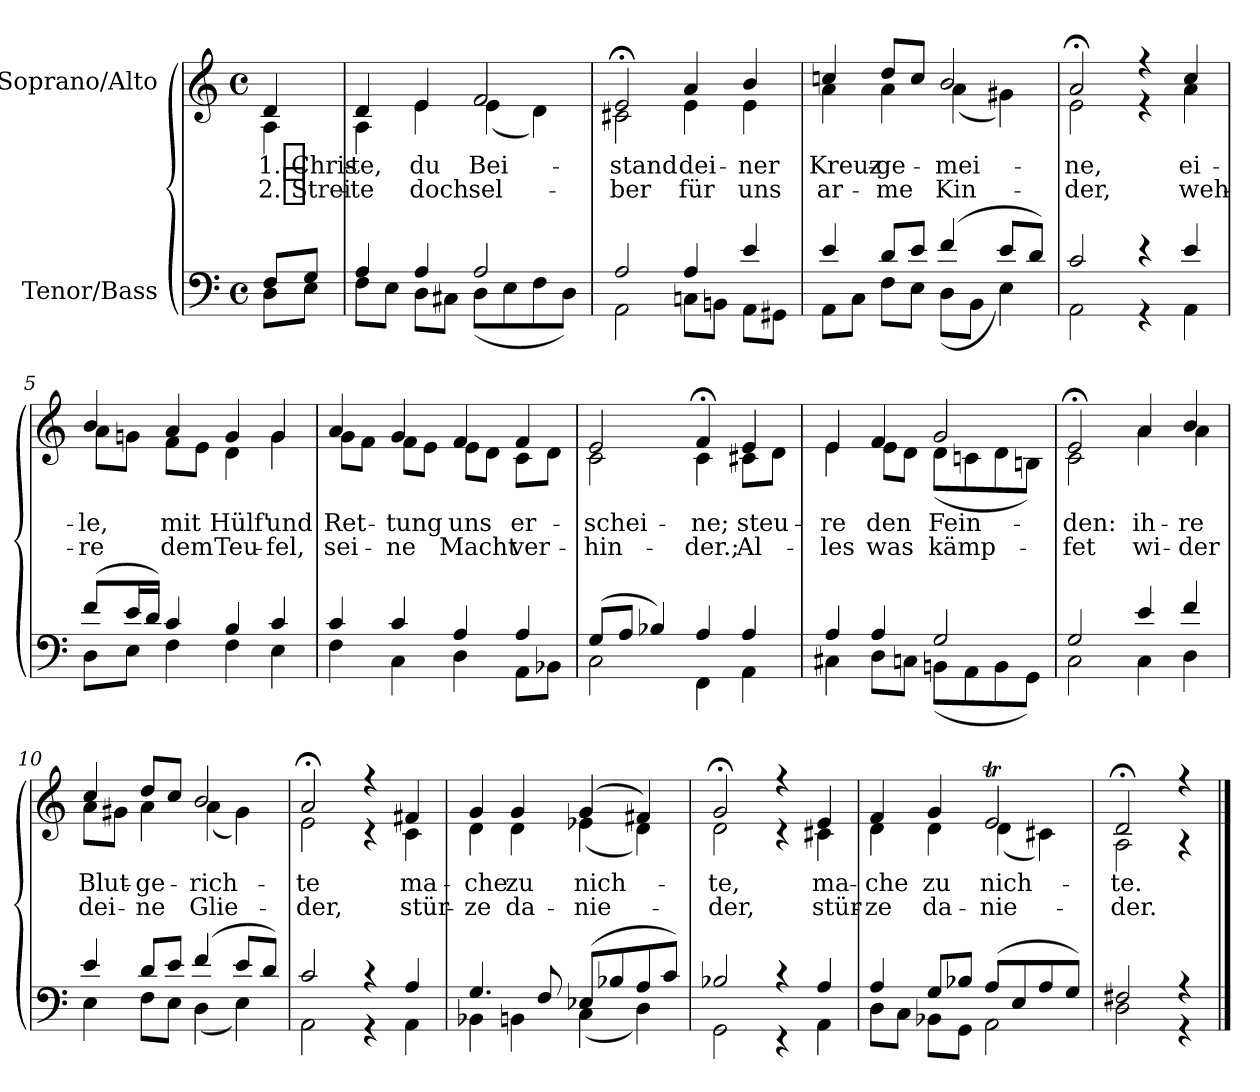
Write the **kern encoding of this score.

**kern	**kern	**text	**text
*part2	*part1	*part1	*part1
*staff2	*staff1	*staff1	*staff1
*I"Tenor/Bass	*I"Soprano/Alto	*	*
*clefF4	*clefG2	*	*
*k[]	*k[]	*	*
*M4/4	*M4/4	*	*
*met(c)	*met(c)	*	*
=	=	=	=
*^	*	*	*
!	!	!	!LO:LY:b	!LO:LY:b
*	*	*^	*	*
8F/L	8D\L	4d/	4A\	1. Chris-	2. Strei-
8G/J	8E\J	.	.	.	.
=1	=1	=1	=1	=1	=1
!	!	!	!	!LO:LY:b	!LO:LY:b
4A/	8F\L	4d/	4A\	-te,	-te
.	8E\J	.	.	.	.
!	!	!	!	!LO:LY:b	!LO:LY:b
4A/	8D\L	4e/	4e\	du	doch
.	8C#X\J	.	.	.	.
!	!	!	!	!LO:LY:b	!LO:LY:b
2A/	(8D\L	2f/	(4e\	Bei-	sel-
.	8E\	.	.	.	.
.	8F\	.	4d\)	.	.
.	8D\J)	.	.	.	.
=2	=2	=2	=2	=2	=2
!	!	!	!	!LO:LY:b	!LO:LY:b
2A/	2AA\	2e;</	2c#X\	-stand	-ber
!	!	!	!	!LO:LY:b	!LO:LY:b
4A/	8Cn\L	4a/	4e\	dei-	für
.	8BBn\J	.	.	.	.
!	!	!	!	!LO:LY:b	!LO:LY:b
4e/	8AA\L	4b/	4e\	-ner	uns
.	8GG#X\J	.	.	.	.
=3	=3	=3	=3	=3	=3
!	!	!	!	!LO:LY:b	!LO:LY:b
4e/	8AA\L	4ccn/	4a\	Kreuz-	ar-
.	8C\J	.	.	.	.
!	!	!	!	!LO:LY:b	!LO:LY:b
8d/L	8F\L	8dd/L	4a\	-ge-	-me
8e/J	8E\J	8cc/J	.	.	.
!	!	!	!	!LO:LY:b	!LO:LY:b
(4f/	(8D\L	2b/	(4a\	-mei-	Kin-
.	8BB\J	.	.	.	.
8e/L	4E\)	.	4g#X\)	.	.
8d/J)	.	.	.	.	.
!!LO:LB:g=z	!!
=4	=4	=4	=4	=4	=4
!	!	!	!	!LO:LY:b	!LO:LY:b
2c/	2AA\	2a;</	2e\	ne,	der,
4r	4r	4r	4r	.	.
!	!	!	!	!LO:LY:b	!LO:LY:b
4e/	4AA\	4cc/	4a\	ei-	weh-
=5	=5	=5	=5	=5	=5
!	!	!	!	!LO:LY:b	!LO:LY:b
(8f/L	8D\L	4b/	8a\L	-le,	-re
16e/L	8E\J	.	8gn\J	.	.
16d/JJ)	.	.	.	.	.
!	!	!	!	!LO:LY:b	!LO:LY:b
4c/	4F\	4a/	8f\L	mit	dem
.	.	.	8e\J	.	.
!	!	!	!	!LO:LY:b	!LO:LY:b
4B/	4F\	4g/	4d\	Hülf'	Teu-
!	!	!	!	!LO:LY:b	!LO:LY:b
4c/	4E\	4g/	4g\	und	-fel,
=6	=6	=6	=6	=6	=6
!	!	!	!	!LO:LY:b	!LO:LY:b
4c/	4F\	4a/	8g\L	Ret-	sei-
.	.	.	8f\J	.	.
!	!	!	!	!LO:LY:b	!LO:LY:b
4c/	4C\	4g/	8f\L	-tung	-ne
.	.	.	8e\J	.	.
!	!	!	!	!LO:LY:b	!LO:LY:b
4A/	4D\	4f/	8e\L	uns	Macht
.	.	.	8d\J	.	.
!	!	!	!	!LO:LY:b	!LO:LY:b
4A/	8AA\L	4f/	8c\L	er-	ver-
.	8BB-X\J	.	8d\J	.	.
=7	=7	=7	=7	=7	=7
!	!	!	!	!LO:LY:b	!LO:LY:b
(8G/L	2C\	2e/	2c\	-schei-	-hin-
8A/J	.	.	.	.	.
4B-X/)	.	.	.	.	.
!	!	!	!	!LO:LY:b	!LO:LY:b
4A/	4FF\	4f;</	4c\	-ne;	-der.;
!	!	!	!	!LO:LY:b	!LO:LY:b
4A/	4AA\	4e/	8c#X\L	steu-	Al-
.	.	.	8d\J	.	.
!!LO:LB:g=z	!!
=8	=8	=8	=8	=8	=8
!	!	!	!	!LO:LY:b	!LO:LY:b
4A/	4C#X\	4e/	4e\	-re	-les
!	!	!	!	!LO:LY:b	!LO:LY:b
4A/	8D\L	4f/	8e\L	den	was
.	8Cn\J	.	8d\J	.	.
!	!	!	!	!LO:LY:b	!LO:LY:b
2G/	(8BBn\L	2g/	(8d\L	Fein-	kämp-
.	8AA\	.	8cn\	.	.
.	8BB\	.	8d\	.	.
.	8GG\J)	.	8Bn\J)	.	.
=9	=9	=9	=9	=9	=9
!	!	!	!	!LO:LY:b	!LO:LY:b
2G/	2C\	2e;</	2c\	-den:	-fet
!	!	!	!	!LO:LY:b	!LO:LY:b
4e/	4C\	4a/	4a\	ih-	wi-
!	!	!	!	!LO:LY:b	!LO:LY:b
4f/	4D\	4b/	4a\	-re	-der
=10	=10	=10	=10	=10	=10
!	!	!	!	!LO:LY:b	!LO:LY:b
4e/	4E\	4cc/	8a\L	Blut-	dei-
.	.	.	8g#X\J	.	.
!	!	!	!	!LO:LY:b	!LO:LY:b
8d/L	8F\L	8dd/L	4a\	-ge-	-ne
8e/J	8E\J	8cc/J	.	.	.
!	!	!	!	!LO:LY:b	!LO:LY:b
(4f/	(4D\	2b/	(4a\	rich-	Glie-
8e/L	4E\)	.	4g#\)	.	.
8d/J)	.	.	.	.	.
=11	=11	=11	=11	=11	=11
!	!	!	!	!LO:LY:b	!LO:LY:b
2c/	2AA\	2a;</	2e\	-te	-der,
4r	4r	4r	4r	.	.
!	!	!	!	!LO:LY:b	!LO:LY:b
4A/	4AA\	4f#X/	4c\	ma-	stür-
!!LO:LB:g=z	!!
=12	=12	=12	=12	=12	=12
!	!	!	!	!LO:LY:b	!LO:LY:b
4.G/	4BB-X\	4g/	4d\	-che	-ze
!	!	!	!	!LO:LY:b	!LO:LY:b
.	4BBn\	4g/	4d\	zu	da-
8F/	.	.	.	.	.
!	!	!	!	!LO:LY:b	!LO:LY:b
(8E-X/L	(4C\	(4g/	(4e-X\	nich-	-nie-
8B-X/	.	.	.	.	.
8A/	4D\)	4f#X/)	4d\)	.	.
8c/J)	.	.	.	.	.
=13	=13	=13	=13	=13	=13
!	!	!	!	!LO:LY:b	!LO:LY:b
2B-X/	2GG\	2g;</	2d\	-te,	-der,
4r	4r	4r	4r	.	.
!	!	!	!	!LO:LY:b	!LO:LY:b
4A/	4AA\	4e/	4c#X\	ma-	stür-
=14	=14	=14	=14	=14	=14
!	!	!	!	!LO:LY:b	!LO:LY:b
4A/	8D\L	4f/	4d\	-che	-ze
.	8C\J	.	.	.	.
!	!	!	!	!LO:LY:b	!LO:LY:b
8G/L	8BB-X\L	4g/	4d\	zu	da-
8B-X/J	8GG\J	.	.	.	.
!	!	!	!	!LO:LY:b	!LO:LY:b
(8A/L	2AA\	2et/	(4d\	nich-	-nie-
8E/	.	.	.	.	.
8A/	.	.	4c#X\)	.	.
8G/J)	.	.	.	.	.
=15	=15	=15	=15	=15	=15
!	!	!	!	!LO:LY:b	!LO:LY:b
2F#X/	2D\	2d;</	2A\	-te.	-der.
4r	4r	4r	4r	.	.
*v	*v	*	*	*	*
*	*v	*v	*	*
==	==	==	==
*-	*-	*-	*-
